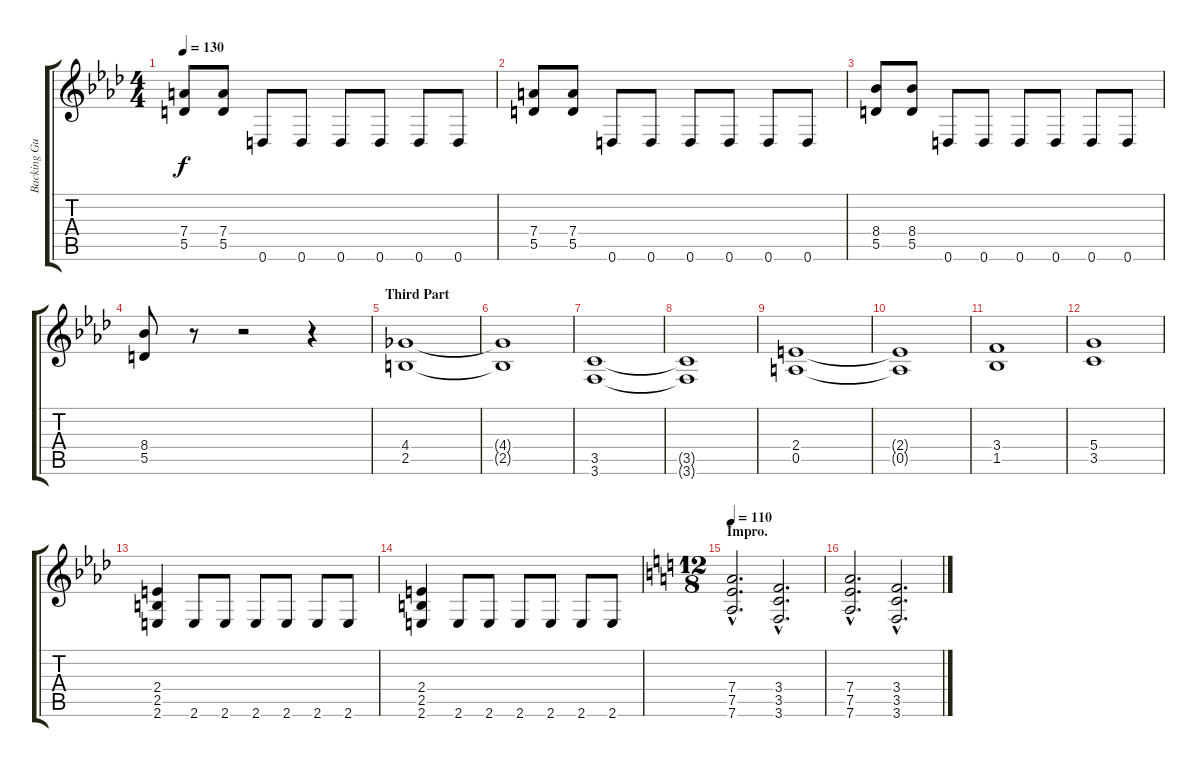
\track ("Backing Guitar" "Backing Gu") {instrument distortionguitar}
\staff {score tabs}
\tuning (E4 B3 G3 D3 A2 D2) {hide}
\ts (4 4)
\tempo 130
\clef g2
\ks ab
(7.4 5.5).8{dy f} (7.4 5.5).8 0.6.8 0.6.8 0.6.8 0.6.8 0.6.8 0.6.8 |
(7.4 5.5).8 (7.4 5.5).8 0.6.8 0.6.8 0.6.8 0.6.8 0.6.8 0.6.8 |
(8.4 5.5).8 (8.4 5.5).8 0.6.8 0.6.8 0.6.8 0.6.8 0.6.8 0.6.8 |
(8.4 5.5).8 r.8 r.2 r.4 |
\section ("" "Third Part")
(4.4 2.5).1 |
(4.4{t} 2.5{t}).1 |
(3.5 3.6).1 |
(3.5{t} 3.6{t}).1 |
(2.4 0.5).1 |
(2.4{t} 0.5{t}).1 |
(3.4 1.5).1 |
(5.4 3.5).1 |
(2.4 2.5 2.6).4 2.6.8 2.6.8 2.6.8 2.6.8 2.6.8 2.6.8 |
(2.4 2.5 2.6).4 2.6.8 2.6.8 2.6.8 2.6.8 2.6.8 2.6.8 |
\ts (12 8)
\section ("" "Impro.")
\tempo 110
\ks c
(7.4{hac} 7.5{hac} 7.6{hac}).2{d} (3.4{hac} 3.5{hac} 3.6{hac}).2{d} |
(7.4{hac} 7.5{hac} 7.6{hac}).2{d} (3.4{hac} 3.5{hac} 3.6{hac}).2{d}
